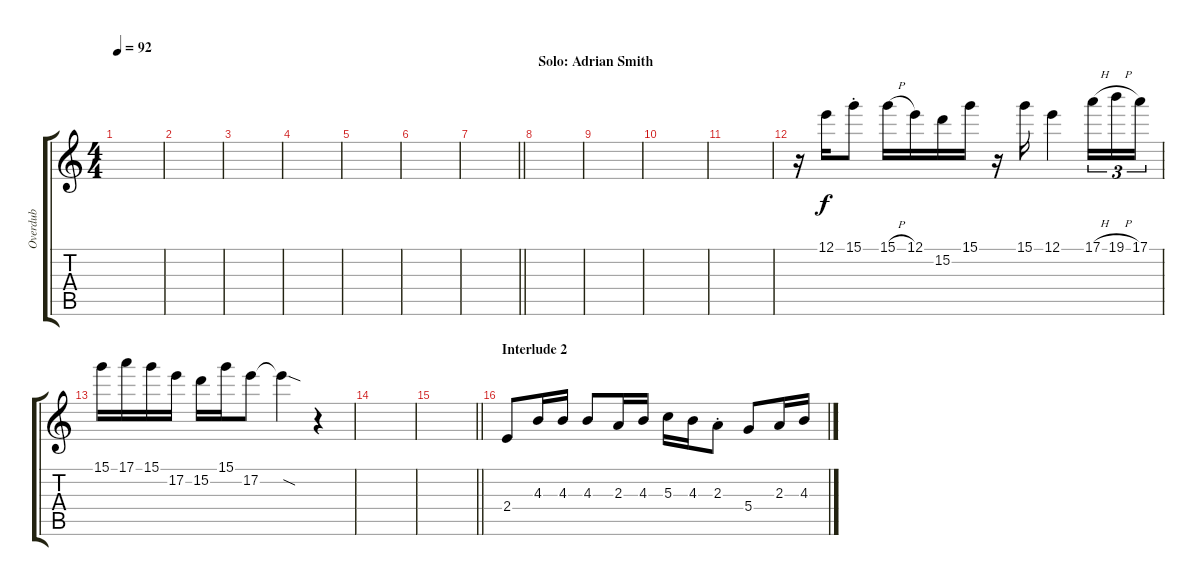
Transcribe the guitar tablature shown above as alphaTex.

\track ("Overdub" "Overdub") {instrument overdrivenguitar}
\staff {score tabs}
\tuning (E4 B3 G3 D3 A2 E2) {hide}
\ts (4 4)
\tempo 92
\clef g2
\ks c
|
|
|
|
|
|
\barLineRight lightlight
|
\section ("" "Solo: Adrian Smith")
|
|
|
|
r.16{volume 16 balance 10 instrument overdrivenguitar} 12.1.16 15.1{st}.8 15.1{h}.16 12.1.16 15.2.16 15.1.16 r.16 15.1.16 12.1.4 17.1{h}.16{tu (3 2)} 19.1{h}.16{tu (3 2)} 17.1.16{tu (3 2)} |
15.1.16 17.1.16 15.1.16 17.2.16 15.2.16 15.1.16 17.2.8 17.2{sod t}.4 r.4 |
|
\barLineRight lightlight
|
\section ("" "Interlude 2")
2.4.8 4.3.16 4.3.16 4.3.8 2.3.16 4.3.16 5.3.16 4.3.16 2.3{st}.8 5.4.8 2.3.16 4.3.16
